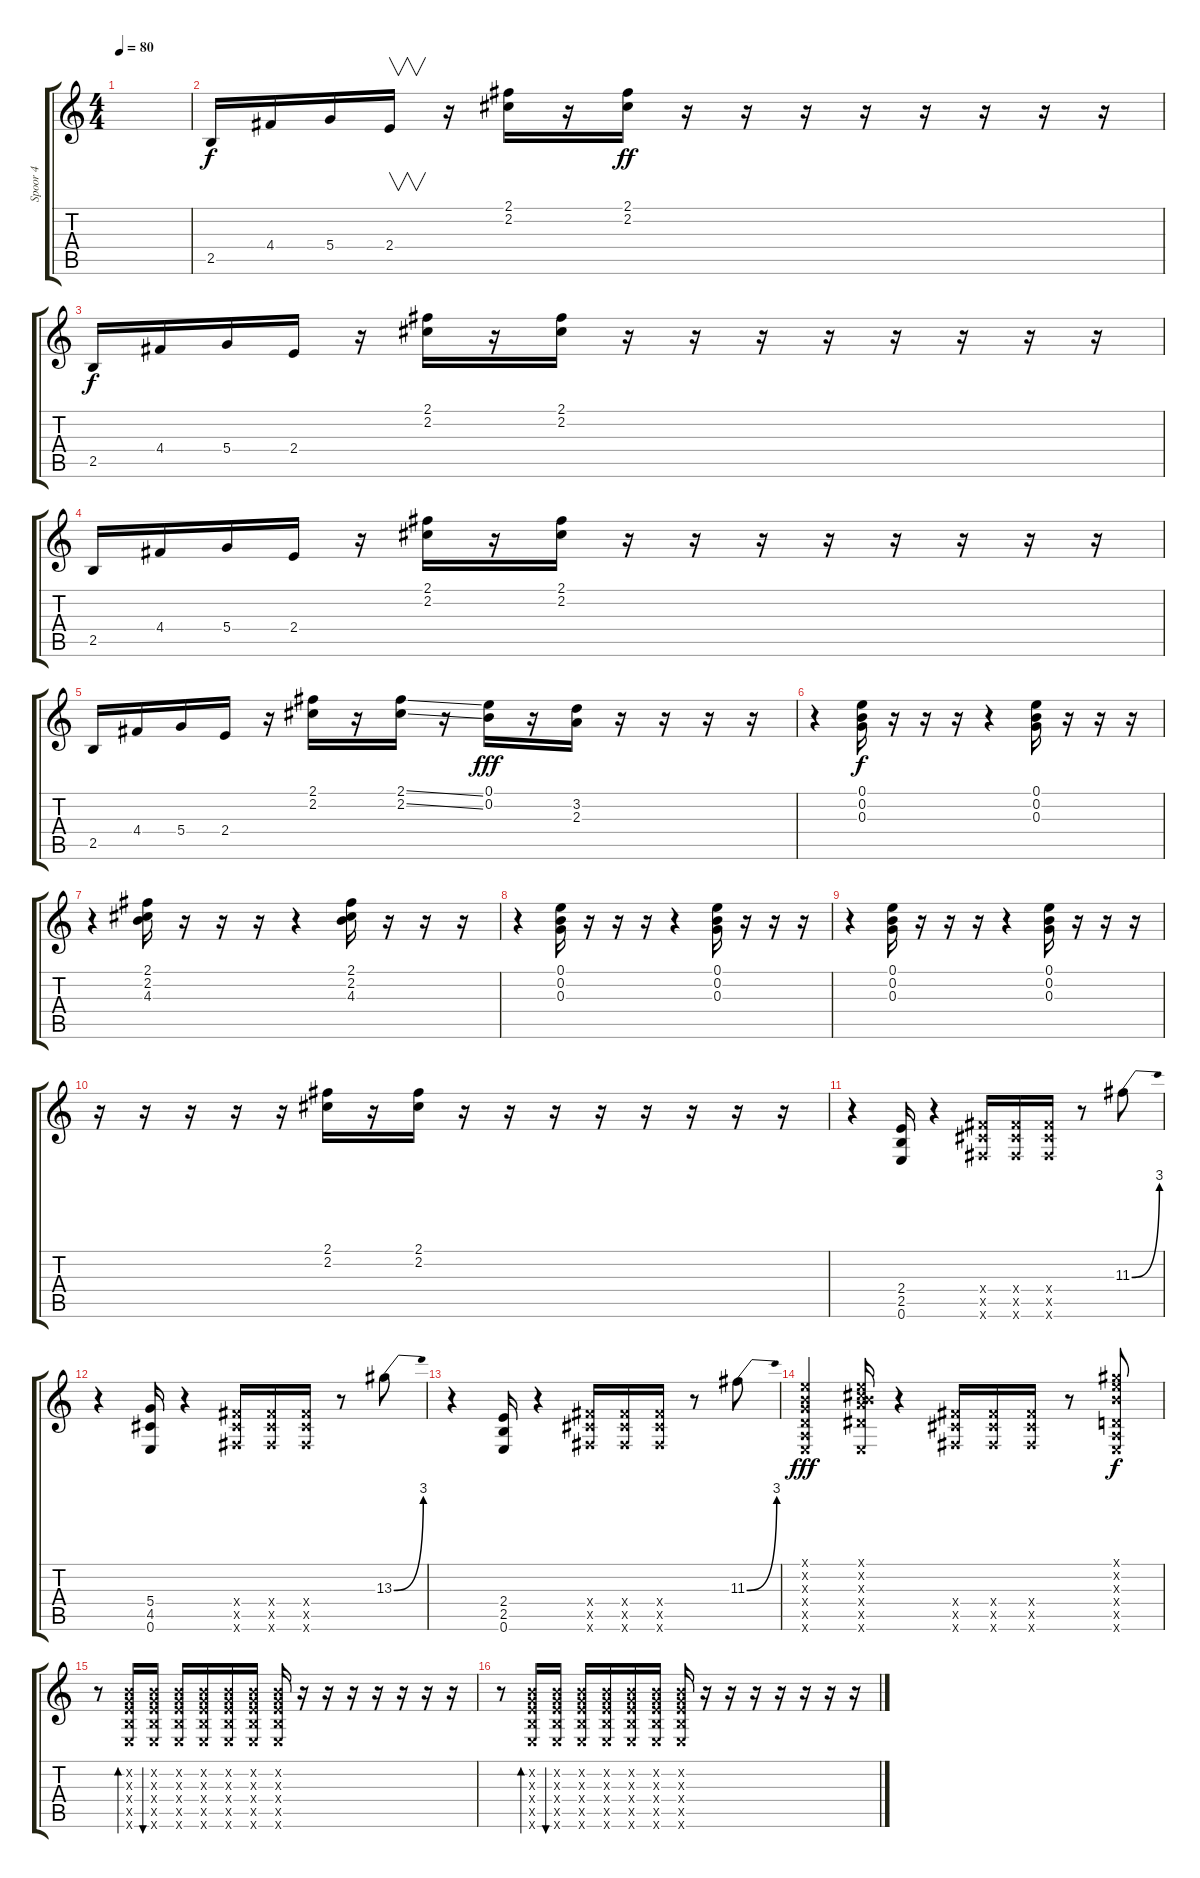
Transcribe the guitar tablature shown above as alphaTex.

\track ("Spoor 4" "Spoor 4") {instrument overdrivenguitar}
\staff {score tabs}
\tuning (E4 B3 G3 D3 A2 E2) {hide}
\ts (4 4)
\tempo 80
\clef g2
\ks c
|
2.5.16 4.4.16 5.4.16 2.4.16{v} r.16 (2.1 2.2).16 r.16 (2.1 2.2).16{dy ff} r.16 r.16 r.16 r.16 r.16 r.16 r.16 r.16 |
2.5.16{dy f} 4.4.16 5.4.16 2.4.16 r.16 (2.1 2.2).16 r.16 (2.1 2.2).16 r.16 r.16 r.16 r.16 r.16 r.16 r.16 r.16 |
2.5.16 4.4.16 5.4.16 2.4.16 r.16 (2.1 2.2).16 r.16 (2.1 2.2).16 r.16 r.16 r.16 r.16 r.16 r.16 r.16 r.16 |
2.5.16 4.4.16 5.4.16 2.4.16 r.16 (2.1 2.2).16 r.16 (2.1{ss} 2.2{ss}).16 r.16 (0.1 0.2).16{dy fff} r.16 (3.2 2.3).16 r.16 r.16 r.16 r.16 |
r.4 (0.1 0.2 0.3).16{dy f} r.16 r.16 r.16 r.4 (0.1 0.2 0.3).16 r.16 r.16 r.16 |
r.4 (2.1 2.2 4.3).16 r.16 r.16 r.16 r.4 (2.1 2.2 4.3).16 r.16 r.16 r.16 |
r.4 (0.1 0.2 0.3).16 r.16 r.16 r.16 r.4 (0.1 0.2 0.3).16 r.16 r.16 r.16 |
r.4 (0.1 0.2 0.3).16 r.16 r.16 r.16 r.4 (0.1 0.2 0.3).16 r.16 r.16 r.16 |
r.16 r.16 r.16 r.16 r.16 (2.1 2.2).16 r.16 (2.1 2.2).16 r.16 r.16 r.16 r.16 r.16 r.16 r.16 r.16 |
r.4 (2.4 2.5 0.6).16 r.4 (4.4{x} 4.5{x} 2.6{x}).16 (4.4{x} 4.5{x} 2.6{x}).16 (4.4{x} 4.5{x} 2.6{x}).16 r.8 11.3{be (bend 0 0 60 12)}.8 |
r.4 (5.4 4.5 0.6).16 r.4 (4.4{x} 4.5{x} 2.6{x}).16 (4.4{x} 4.5{x} 2.6{x}).16 (4.4{x} 4.5{x} 2.6{x}).16 r.8 13.3{be (bend 0 0 60 12)}.8 |
r.4 (2.4 2.5 0.6).16 r.4 (4.4{x} 4.5{x} 2.6{x}).16 (4.4{x} 4.5{x} 2.6{x}).16 (4.4{x} 4.5{x} 2.6{x}).16 r.8 11.3{be (bend 0 0 60 12)}.8 |
(0.1{x} 0.2{x} 0.3{x} 0.4{x} 0.5{x} 0.6{x}).4{dy fff} (0.1{x} 0.2{x} 6.3{x} 7.4{x} 6.5{x} 0.6{x}).16 r.4 (4.4{x} 4.5{x} 2.6{x}).16 (4.4{x} 4.5{x} 2.6{x}).16 (4.4{x} 4.5{x} 2.6{x}).16 r.8 (0.1{x} 0.2{x} 13.3{x} 0.4{x} 0.5{x} 0.6{x}).8{dy f} |
r.8 (0.2{x} 0.3{x} 2.4{x} 2.5{x} 0.6{x}).16{bd 30} (0.2{x} 0.3{x} 2.4{x} 2.5{x} 0.6{x}).16{bu 30} (0.2{x} 0.3{x} 2.4{x} 2.5{x} 0.6{x}).16 (0.2{x} 0.3{x} 2.4{x} 2.5{x} 0.6{x}).16 (0.2{x} 0.3{x} 2.4{x} 2.5{x} 0.6{x}).16 (0.2{x} 0.3{x} 2.4{x} 2.5{x} 0.6{x}).16 (0.2{x} 0.3{x} 2.4{x} 2.5{x} 0.6{x}).16 r.16 r.16 r.16 r.16 r.16 r.16 r.16 |
r.8 (0.2{x} 0.3{x} 2.4{x} 2.5{x} 0.6{x}).16{bd 30} (0.2{x} 0.3{x} 2.4{x} 2.5{x} 0.6{x}).16{bu 30} (0.2{x} 0.3{x} 2.4{x} 2.5{x} 0.6{x}).16 (0.2{x} 0.3{x} 2.4{x} 2.5{x} 0.6{x}).16 (0.2{x} 0.3{x} 2.4{x} 2.5{x} 0.6{x}).16 (0.2{x} 0.3{x} 2.4{x} 2.5{x} 0.6{x}).16 (0.2{x} 0.3{x} 2.4{x} 2.5{x} 0.6{x}).16 r.16 r.16 r.16 r.16 r.16 r.16 r.16
